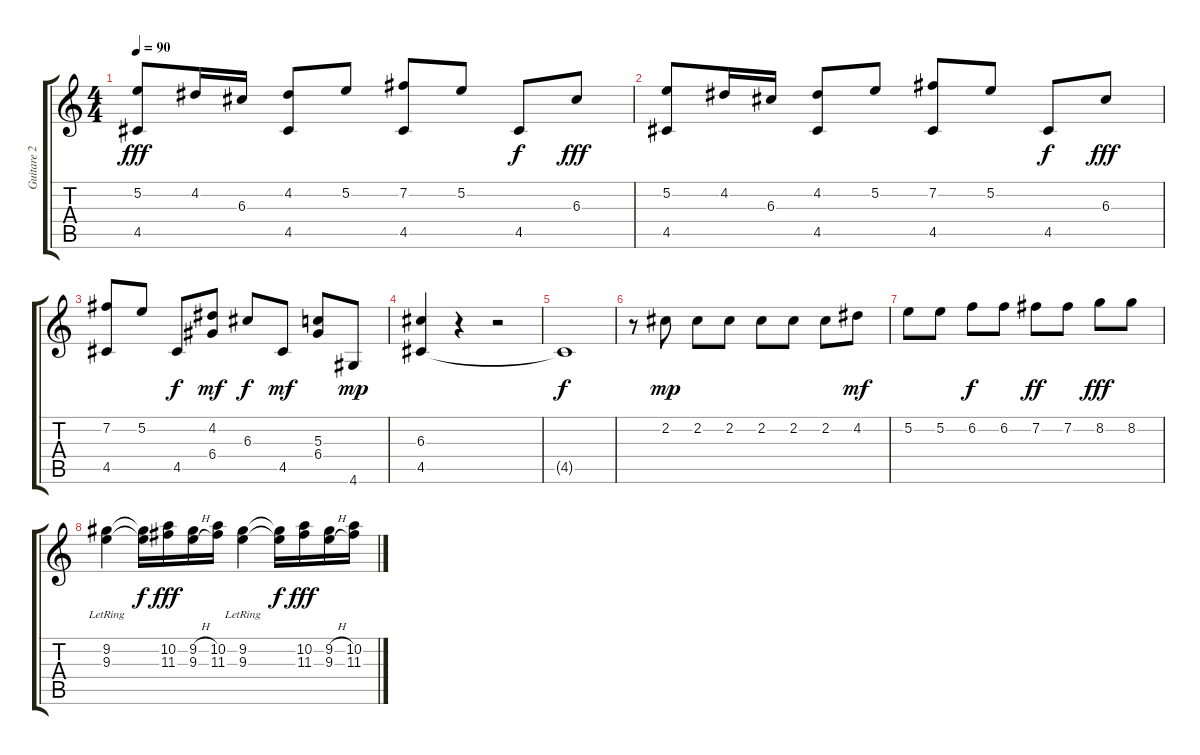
\track ("Guitare 2" "Guitare 2") {instrument acousticguitarnylon}
\staff {score tabs}
\tuning (E4 B3 G3 D3 A2 E2) {hide}
\ts (4 4)
\tempo 90
\clef g2
\ks c
(5.2 4.5).8{dy fff} 4.2.16 6.3.16 (4.2 4.5).8 5.2.8 (7.2 4.5).8 5.2.8 4.5.8{dy f} 6.3.8{dy fff} |
(5.2 4.5).8 4.2.16 6.3.16 (4.2 4.5).8 5.2.8 (7.2 4.5).8 5.2.8 4.5.8{dy f} 6.3.8{dy fff} |
(7.2 4.5).8 5.2.8 4.5.8{dy f} (4.2 6.4).8{dy mf} 6.3.8{dy f} 4.5.8{dy mf} (5.3 6.4).8 4.6.8{dy mp} |
(6.3 4.5).4 r.4 r.2 |
4.5{t}.1{dy f} |
r.8 2.2.8{dy mp} 2.2.8 2.2.8 2.2.8 2.2.8 2.2.8 4.2.8{dy mf} |
5.2.8 5.2.8 6.2.8{dy f} 6.2.8 7.2.8{dy ff} 7.2.8 8.2.8{dy fff} 8.2.8 |
(9.2{lr} 9.3{lr}).4 (9.2{t} 9.3{t}).16{dy f} (10.2 11.3).16{dy fff} (9.2{h} 9.3{h}).16 (10.2 11.3).16 (9.2{lr} 9.3{lr}).4 (9.2{t} 9.3{t}).16{dy f} (10.2 11.3).16{dy fff} (9.2{h} 9.3{h}).16 (10.2 11.3).16
